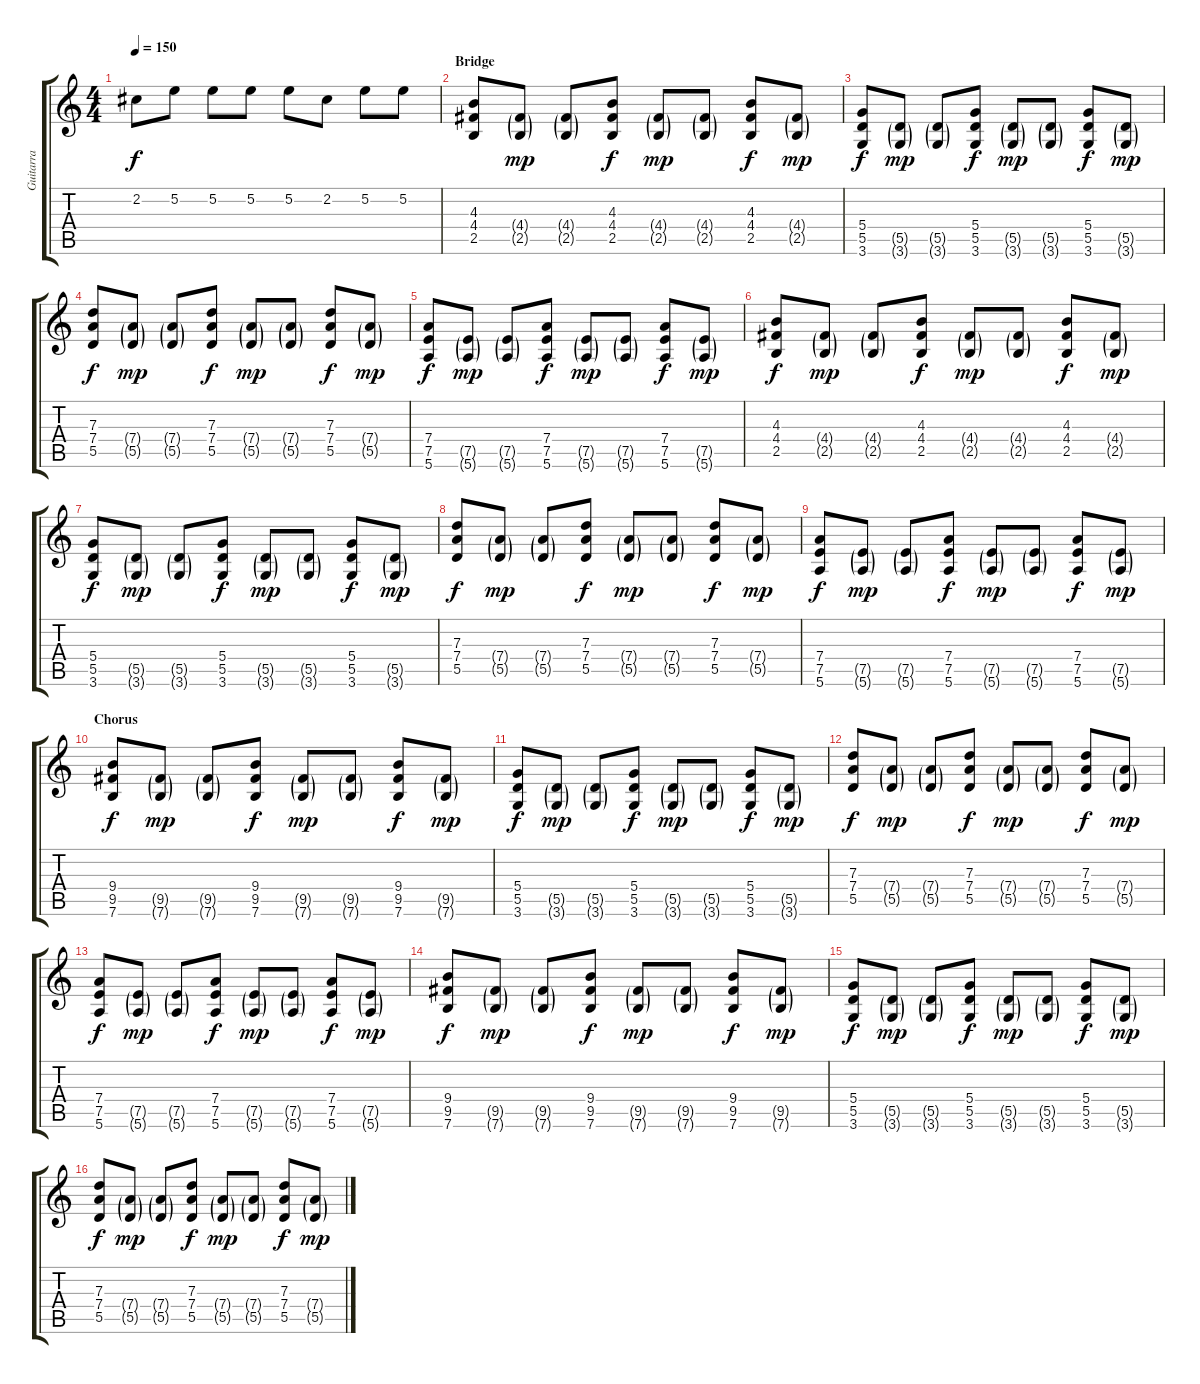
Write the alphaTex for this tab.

\track ("Guitarra" "Guitarra") {instrument distortionguitar}
\staff {score tabs}
\tuning (E4 B3 G3 D3 A2 E2) {hide}
\ts (4 4)
\tempo 150
\clef g2
\ks c
2.2.8{dy f} 5.2.8 5.2.8 5.2.8 5.2.8 2.2.8 5.2.8 5.2.8 |
\section ("" "Bridge")
(4.3 4.4 2.5).8 (4.4{g} 2.5{g}).8{dy mp} (4.4{g} 2.5{g}).8 (4.3 4.4 2.5).8{dy f} (4.4{g} 2.5{g}).8{dy mp} (4.4{g} 2.5{g}).8 (4.3 4.4 2.5).8{dy f} (4.4{g} 2.5{g}).8{dy mp} |
(5.4 5.5 3.6).8{dy f} (5.5{g} 3.6{g}).8{dy mp} (5.5{g} 3.6{g}).8 (5.4 5.5 3.6).8{dy f} (5.5{g} 3.6{g}).8{dy mp} (5.5{g} 3.6{g}).8 (5.4 5.5 3.6).8{dy f} (5.5{g} 3.6{g}).8{dy mp} |
(7.3 7.4 5.5).8{dy f} (7.4{g} 5.5{g}).8{dy mp} (7.4{g} 5.5{g}).8 (7.3 7.4 5.5).8{dy f} (7.4{g} 5.5{g}).8{dy mp} (7.4{g} 5.5{g}).8 (7.3 7.4 5.5).8{dy f} (7.4{g} 5.5{g}).8{dy mp} |
(7.4 7.5 5.6).8{dy f} (7.5{g} 5.6{g}).8{dy mp} (7.5{g} 5.6{g}).8 (7.4 7.5 5.6).8{dy f} (7.5{g} 5.6{g}).8{dy mp} (7.5{g} 5.6{g}).8 (7.4 7.5 5.6).8{dy f} (7.5{g} 5.6{g}).8{dy mp} |
(4.3 4.4 2.5).8{dy f} (4.4{g} 2.5{g}).8{dy mp} (4.4{g} 2.5{g}).8 (4.3 4.4 2.5).8{dy f} (4.4{g} 2.5{g}).8{dy mp} (4.4{g} 2.5{g}).8 (4.3 4.4 2.5).8{dy f} (4.4{g} 2.5{g}).8{dy mp} |
(5.4 5.5 3.6).8{dy f} (5.5{g} 3.6{g}).8{dy mp} (5.5{g} 3.6{g}).8 (5.4 5.5 3.6).8{dy f} (5.5{g} 3.6{g}).8{dy mp} (5.5{g} 3.6{g}).8 (5.4 5.5 3.6).8{dy f} (5.5{g} 3.6{g}).8{dy mp} |
(7.3 7.4 5.5).8{dy f} (7.4{g} 5.5{g}).8{dy mp} (7.4{g} 5.5{g}).8 (7.3 7.4 5.5).8{dy f} (7.4{g} 5.5{g}).8{dy mp} (7.4{g} 5.5{g}).8 (7.3 7.4 5.5).8{dy f} (7.4{g} 5.5{g}).8{dy mp} |
(7.4 7.5 5.6).8{dy f} (7.5{g} 5.6{g}).8{dy mp} (7.5{g} 5.6{g}).8 (7.4 7.5 5.6).8{dy f} (7.5{g} 5.6{g}).8{dy mp} (7.5{g} 5.6{g}).8 (7.4 7.5 5.6).8{dy f} (7.5{g} 5.6{g}).8{dy mp} |
\section ("" "Chorus")
(9.4 9.5 7.6).8{dy f} (9.5{g} 7.6{g}).8{dy mp} (9.5{g} 7.6{g}).8 (9.4 9.5 7.6).8{dy f} (9.5{g} 7.6{g}).8{dy mp} (9.5{g} 7.6{g}).8 (9.4 9.5 7.6).8{dy f} (9.5{g} 7.6{g}).8{dy mp} |
(5.4 5.5 3.6).8{dy f} (5.5{g} 3.6{g}).8{dy mp} (5.5{g} 3.6{g}).8 (5.4 5.5 3.6).8{dy f} (5.5{g} 3.6{g}).8{dy mp} (5.5{g} 3.6{g}).8 (5.4 5.5 3.6).8{dy f} (5.5{g} 3.6{g}).8{dy mp} |
(7.3 7.4 5.5).8{dy f} (7.4{g} 5.5{g}).8{dy mp} (7.4{g} 5.5{g}).8 (7.3 7.4 5.5).8{dy f} (7.4{g} 5.5{g}).8{dy mp} (7.4{g} 5.5{g}).8 (7.3 7.4 5.5).8{dy f} (7.4{g} 5.5{g}).8{dy mp} |
(7.4 7.5 5.6).8{dy f} (7.5{g} 5.6{g}).8{dy mp} (7.5{g} 5.6{g}).8 (7.4 7.5 5.6).8{dy f} (7.5{g} 5.6{g}).8{dy mp} (7.5{g} 5.6{g}).8 (7.4 7.5 5.6).8{dy f} (7.5{g} 5.6{g}).8{dy mp} |
(9.4 9.5 7.6).8{dy f} (9.5{g} 7.6{g}).8{dy mp} (9.5{g} 7.6{g}).8 (9.4 9.5 7.6).8{dy f} (9.5{g} 7.6{g}).8{dy mp} (9.5{g} 7.6{g}).8 (9.4 9.5 7.6).8{dy f} (9.5{g} 7.6{g}).8{dy mp} |
(5.4 5.5 3.6).8{dy f} (5.5{g} 3.6{g}).8{dy mp} (5.5{g} 3.6{g}).8 (5.4 5.5 3.6).8{dy f} (5.5{g} 3.6{g}).8{dy mp} (5.5{g} 3.6{g}).8 (5.4 5.5 3.6).8{dy f} (5.5{g} 3.6{g}).8{dy mp} |
(7.3 7.4 5.5).8{dy f} (7.4{g} 5.5{g}).8{dy mp} (7.4{g} 5.5{g}).8 (7.3 7.4 5.5).8{dy f} (7.4{g} 5.5{g}).8{dy mp} (7.4{g} 5.5{g}).8 (7.3 7.4 5.5).8{dy f} (7.4{g} 5.5{g}).8{dy mp}
